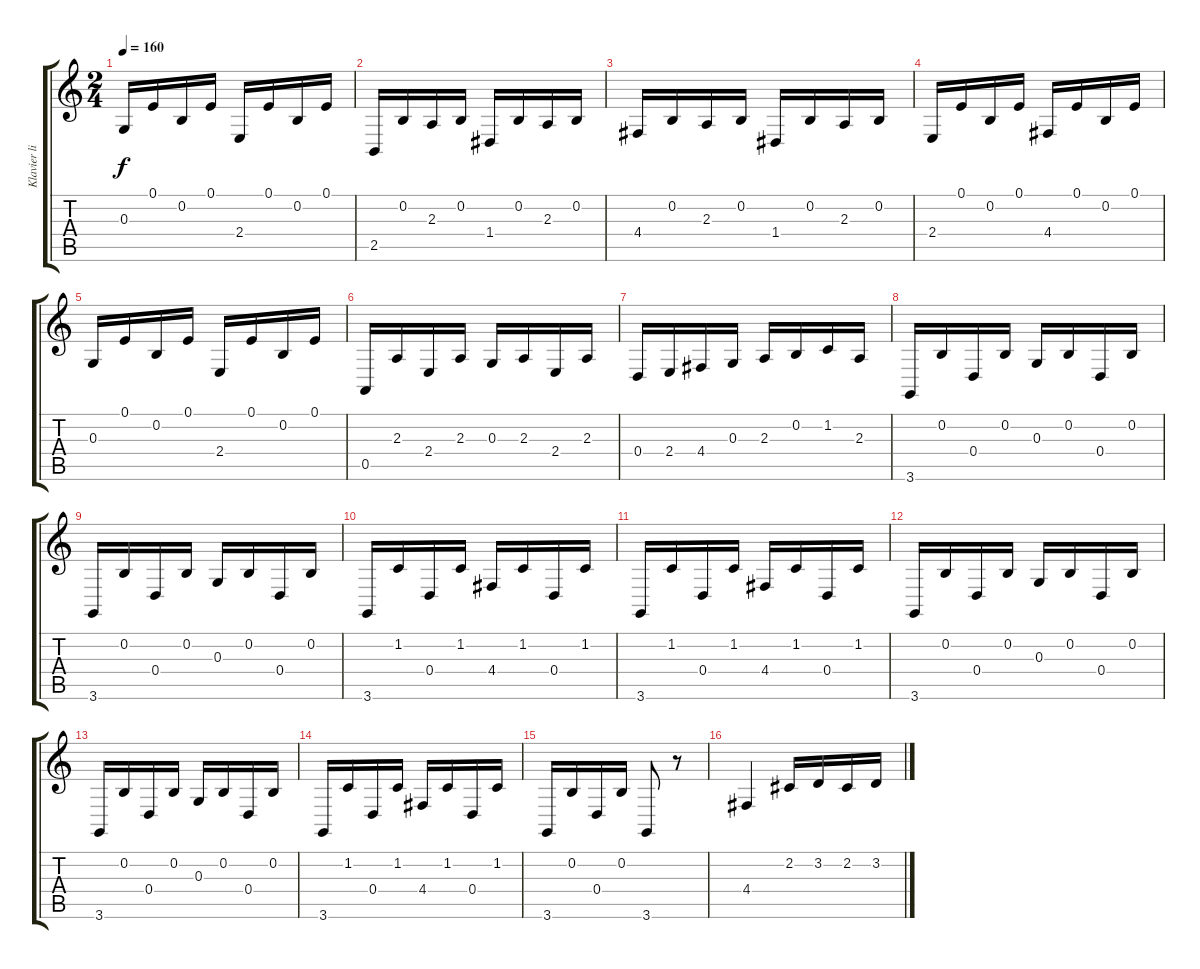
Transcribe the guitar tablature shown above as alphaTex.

\track ("Klavier linke Hand" "Klavier li") {instrument acousticgrandpiano}
\staff {score tabs}
\tuning (E4 B3 G3 D3 A2 E2) {hide}
\ts (2 4)
\tempo 160
\clef g2
\ks c
0.3.16{dy f} 0.1.16 0.2.16 0.1.16 2.4.16 0.1.16 0.2.16 0.1.16 |
2.5.16 0.2.16 2.3.16 0.2.16 1.4.16 0.2.16 2.3.16 0.2.16 |
4.4.16 0.2.16 2.3.16 0.2.16 1.4.16 0.2.16 2.3.16 0.2.16 |
2.4.16 0.1.16 0.2.16 0.1.16 4.4.16 0.1.16 0.2.16 0.1.16 |
0.3.16 0.1.16 0.2.16 0.1.16 2.4.16 0.1.16 0.2.16 0.1.16 |
0.5.16 2.3.16 2.4.16 2.3.16 0.3.16 2.3.16 2.4.16 2.3.16 |
0.4.16 2.4.16 4.4.16 0.3.16 2.3.16 0.2.16 1.2.16 2.3.16 |
3.6.16 0.2.16 0.4.16 0.2.16 0.3.16 0.2.16 0.4.16 0.2.16 |
3.6.16 0.2.16 0.4.16 0.2.16 0.3.16 0.2.16 0.4.16 0.2.16 |
3.6.16 1.2.16 0.4.16 1.2.16 4.4.16 1.2.16 0.4.16 1.2.16 |
3.6.16 1.2.16 0.4.16 1.2.16 4.4.16 1.2.16 0.4.16 1.2.16 |
3.6.16 0.2.16 0.4.16 0.2.16 0.3.16 0.2.16 0.4.16 0.2.16 |
3.6.16 0.2.16 0.4.16 0.2.16 0.3.16 0.2.16 0.4.16 0.2.16 |
3.6.16 1.2.16 0.4.16 1.2.16 4.4.16 1.2.16 0.4.16 1.2.16 |
3.6.16 0.2.16 0.4.16 0.2.16 3.6.8 r.8 |
4.4.4 2.2.16 3.2.16 2.2.16 3.2.16
